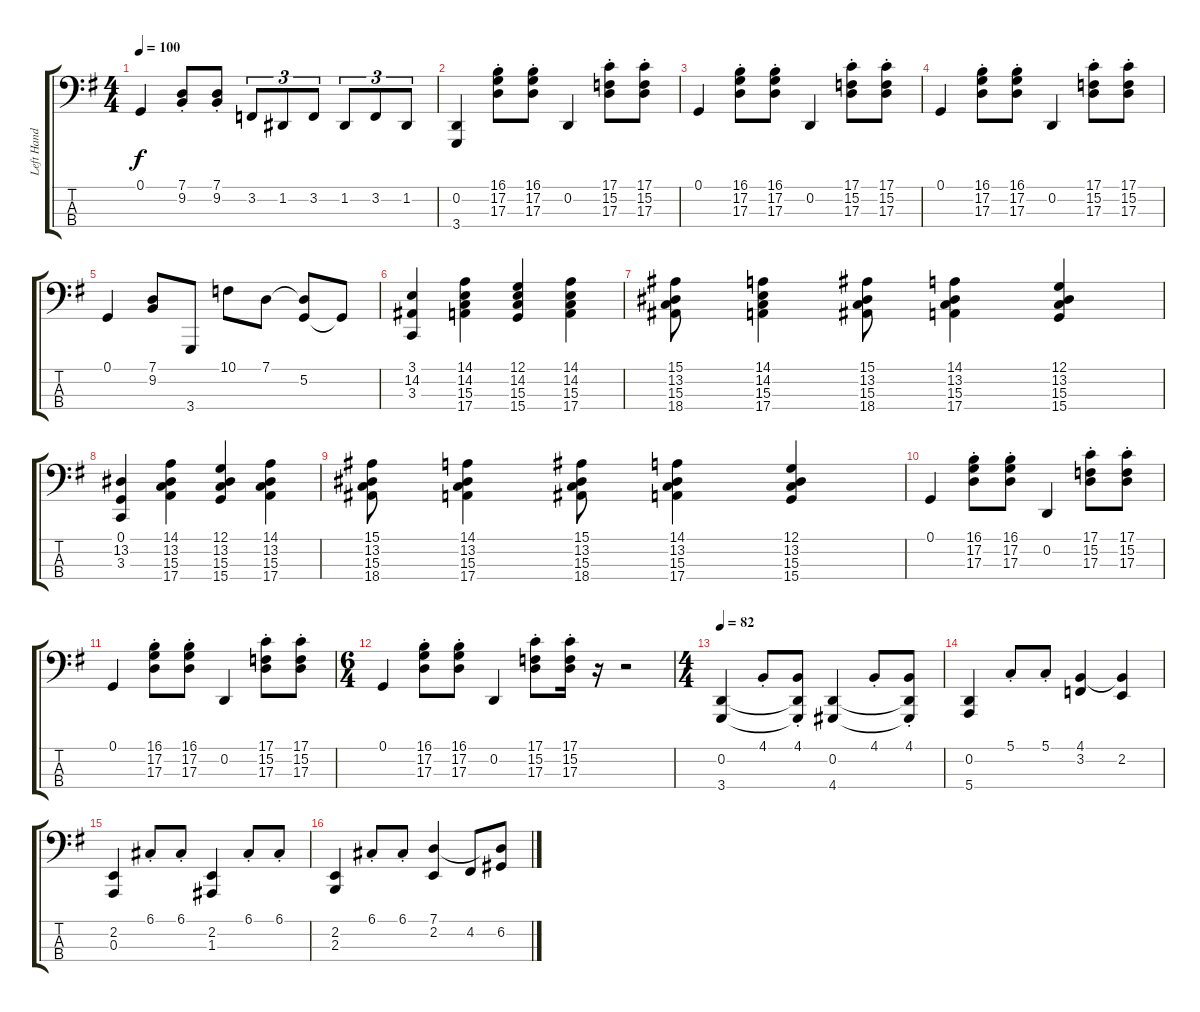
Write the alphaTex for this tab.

\track ("Left Hand" "Left Hand") {instrument acousticgrandpiano}
\staff {score tabs}
\tuning (G2 D2 A1 E1) {hide}
\ts (4 4)
\tempo 100
\clef f4
\ks g
0.1.4{dy f} (7.1{st} 9.2).8 (7.1{st} 9.2).8 3.2.8{tu (3 2)} 1.2.8{tu (3 2)} 3.2.8{tu (3 2)} 1.2.8{tu (3 2)} 3.2.8{tu (3 2)} 1.2.8{tu (3 2)} |
(0.2 3.4).4 (16.1{st} 17.2 17.3).8 (16.1{st} 17.2 17.3).8 0.2.4 (17.1{st} 15.2{st} 17.3{st}).8 (17.1{st} 15.2{st} 17.3{st}).8 |
0.1.4 (16.1{st} 17.2 17.3).8 (16.1{st} 17.2 17.3).8 0.2.4 (17.1{st} 15.2{st} 17.3{st}).8 (17.1{st} 15.2{st} 17.3{st}).8 |
0.1.4 (16.1{st} 17.2 17.3).8 (16.1{st} 17.2 17.3).8 0.2.4 (17.1{st} 15.2{st} 17.3{st}).8 (17.1{st} 15.2{st} 17.3{st}).8 |
0.1.4 (7.1 9.2).8 3.4.8 10.1.8 7.1.8 (7.1{t} 5.2).8 5.2{t}.8 |
(3.1 14.2 3.3).4 (14.1 14.2 15.3 17.4).4 (12.1 14.2 15.3 15.4).4 (14.1 14.2 15.3 17.4).4 |
(15.1 13.2 15.3 18.4).8 (14.1 14.2 15.3 17.4).4 (15.1 13.2 15.3 18.4).8 (14.1 13.2 15.3 17.4).4 (12.1 13.2 15.3 15.4).4 |
(0.1 13.2 3.3).4 (14.1 13.2 15.3 17.4).4 (12.1 13.2 15.3 15.4).4 (14.1 13.2 15.3 17.4).4 |
(15.1 13.2 15.3 18.4).8 (14.1 13.2 15.3 17.4).4 (15.1 13.2 15.3 18.4).8 (14.1 13.2 15.3 17.4).4 (12.1 13.2 15.3 15.4).4 |
0.1.4 (16.1{st} 17.2 17.3).8 (16.1{st} 17.2 17.3).8 0.2.4 (17.1{st} 15.2{st} 17.3{st}).8 (17.1{st} 15.2{st} 17.3{st}).8 |
0.1.4 (16.1{st} 17.2 17.3).8 (16.1{st} 17.2 17.3).8 0.2.4 (17.1{st} 15.2{st} 17.3{st}).8 (17.1{st} 15.2{st} 17.3{st}).8 |
\ts (6 4)
0.1.4 (16.1{st} 17.2 17.3).8 (16.1{st} 17.2 17.3).8 0.2.4 (17.1{st} 15.2{st} 17.3{st}).8 (17.1{st} 15.2{st} 17.3{st}).16 r.16 r.2 |
\ts (4 4)
\tempo 82
(0.2 3.4).4 4.1{st}.8 (4.1{st} 0.2{t} 3.4{t}).8 (0.2 4.4).4 4.1{st}.8 (4.1{st} 0.2{t} 4.4{t}).8 |
(0.2 5.4).4 5.1{st}.8 5.1{st}.8 (4.1 3.2).4 (4.1{t} 2.2).4 |
(2.2 0.3).4 6.1{st}.8 6.1{st}.8 (2.2 1.3).4 6.1{st}.8 6.1{st}.8 |
(2.2 2.3).4 6.1{st}.8 6.1{st}.8 (7.1 2.2).4 4.2.8 (7.1{t} 6.2).8
